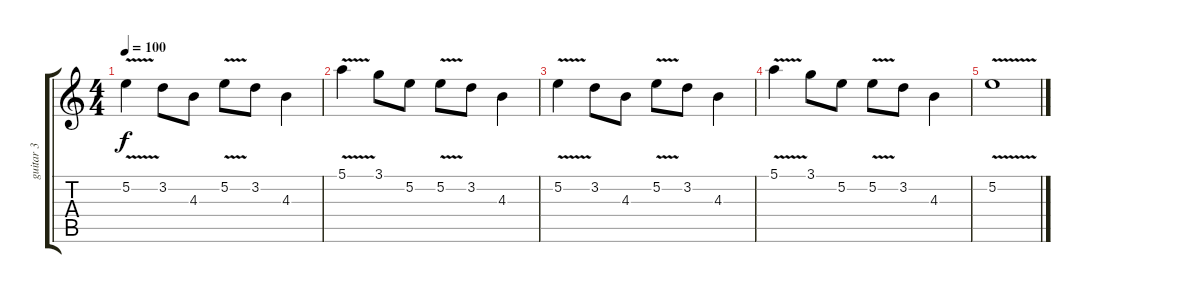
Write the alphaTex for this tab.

\track ("guitar 3" "guitar 3") {instrument electricguitarjazz}
\staff {score tabs}
\tuning (E4 B3 G3 D3 A2 E2) {hide}
\ts (4 4)
\tempo 100
\clef g2
\ks c
5.2{v}.4{dy f} 3.2.8 4.3.8 5.2{v}.8 3.2.8 4.3.4 |
5.1{v}.4 3.1.8 5.2.8 5.2{v}.8 3.2.8 4.3.4 |
5.2{v}.4 3.2.8 4.3.8 5.2{v}.8 3.2.8 4.3.4 |
5.1{v}.4 3.1.8 5.2.8 5.2{v}.8 3.2.8 4.3.4 |
5.2{v}.1
